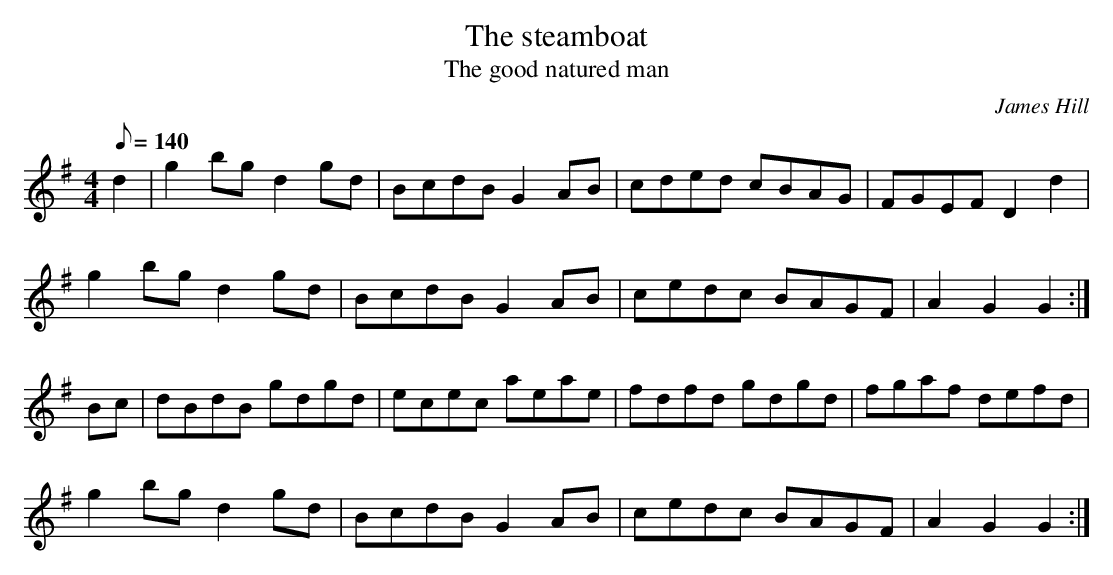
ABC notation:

X:1
T:The steamboat
T:The good natured man
C:James Hill
M:4/4
L:1/8
Q:140
K:G
d2|g2 bg d2 gd|BcdB G2 AB|cded cBAG|FGEF D2 d2|
g2bg d2 gd|BcdB G2 AB|cedc BAGF|A2 G2 G2:|
Bc|dBdB gdgd|ecec aeae|fdfd gdgd|fgaf defd|
g2bg d2 gd|BcdB G2 AB|cedc BAGF|A2 G2 G2:|
